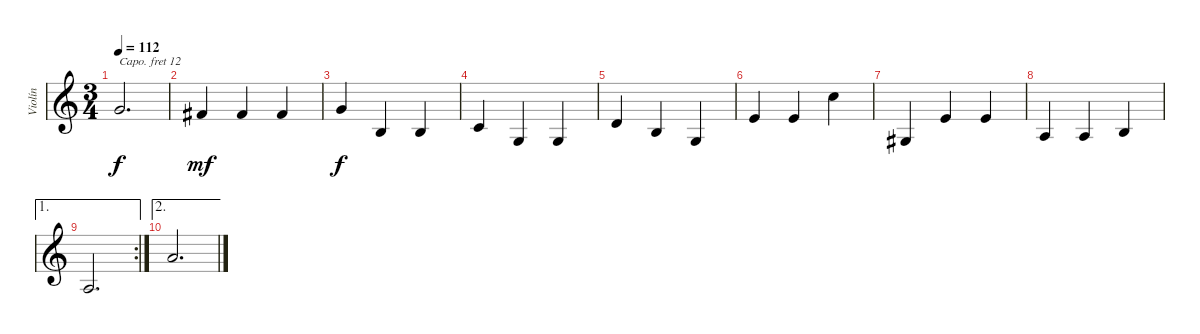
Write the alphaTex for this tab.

\track ("Violín" "Violín") {instrument violin}
\staff {score}
\capo 12
\tuning (E4 B3 G3 D3 A2 E2) {hide}
\ts (3 4)
\tempo 112
\clef g2
\ks c
5.4.2{d dy f} |
4.4.4{dy mf} 4.4.4 4.4.4 |
5.4.4{dy f} 2.5.4 2.5.4 |
3.5.4 3.6.4 3.6.4 |
0.4.4 2.5.4 3.6.4 |
2.4.4 2.4.4 1.2.4 |
4.6.4 2.4.4 2.4.4 |
0.5.4 0.5.4 2.5.4 |
\ae 1
\rc 2
0.5.2{d} |
\ae 2
2.3.2{d}
